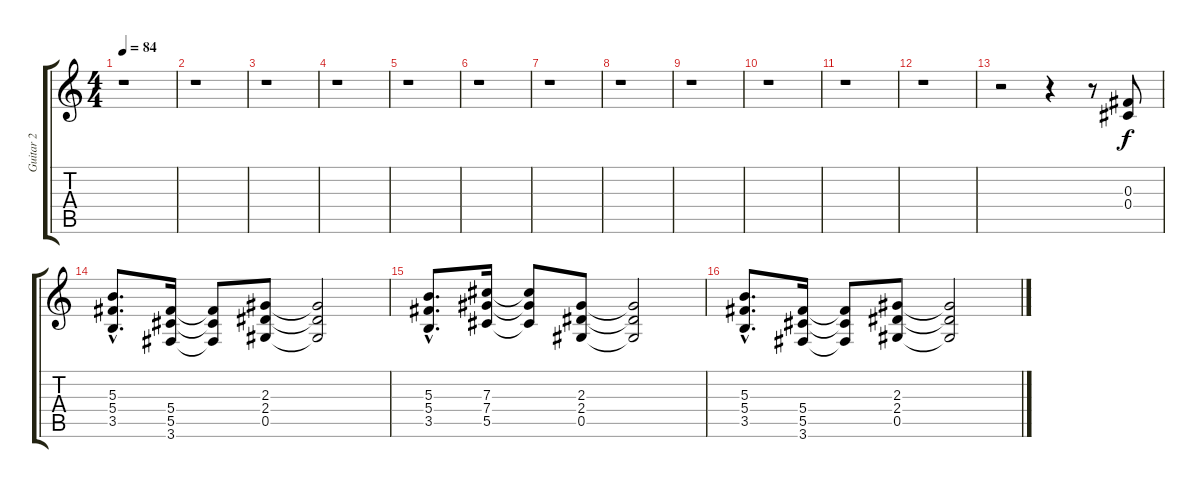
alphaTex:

\track ("Guitar 2" "Guitar 2") {instrument overdrivenguitar}
\staff {score tabs}
\tuning (Eb4 Bb3 Gb3 Db3 Ab2 Eb2) {hide}
\ts (4 4)
\tempo 84
\clef g2
\ks c
r.1{dy f instrument overdrivenguitar} |
r.1 |
r.1 |
r.1 |
r.1 |
r.1 |
r.1 |
r.1 |
r.1 |
r.1 |
r.1 |
r.1 |
r.2 r.4 r.8 (0.3 0.4).8 |
(5.3{hac} 5.4{hac} 3.5{hac}).8{d} (5.4 5.5 3.6).16 (5.4{t} 5.5{t} 3.6{t}).8 (2.3 2.4 0.5).8 (2.3{t} 2.4{t} 0.5{t}).2 |
(5.3{hac} 5.4{hac} 3.5{hac}).8{d} (7.3 7.4 5.5).16 (7.3{t} 7.4{t} 5.5{t}).8 (2.3 2.4 0.5).8 (2.3{t} 2.4{t} 0.5{t}).2 |
(5.3{hac} 5.4{hac} 3.5{hac}).8{d} (5.4 5.5 3.6).16 (5.4{t} 5.5{t} 3.6{t}).8 (2.3 2.4 0.5).8 (2.3{t} 2.4{t} 0.5{t}).2
